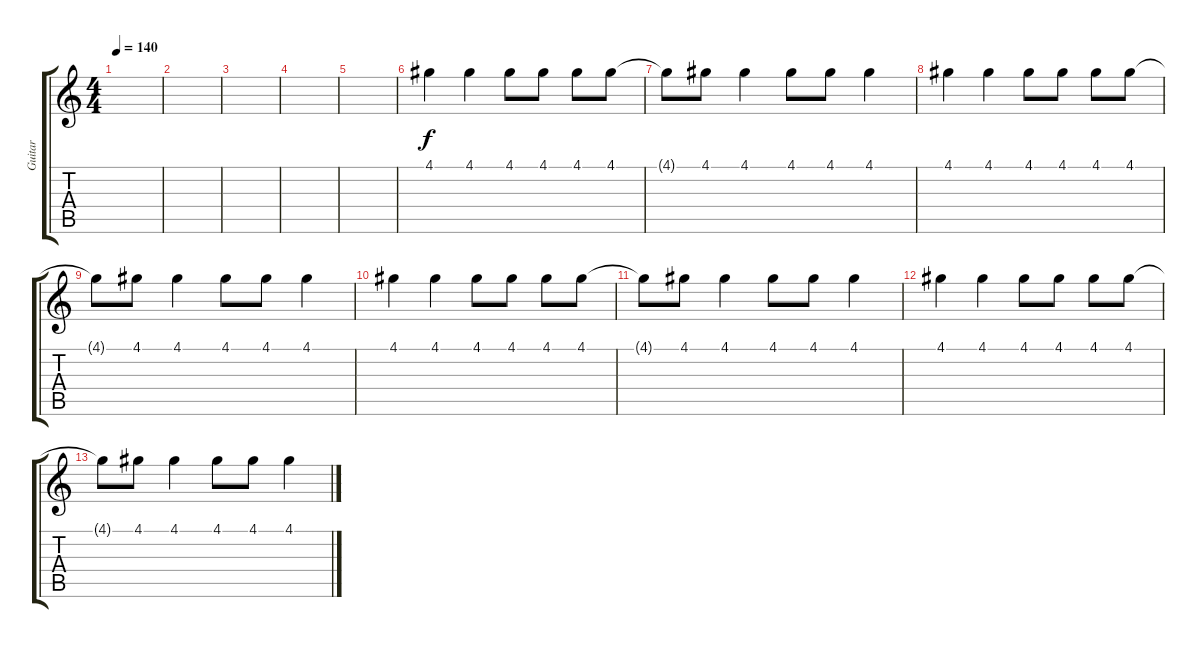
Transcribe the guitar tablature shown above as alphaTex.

\track ("Guitar" "Guitar") {instrument distortionguitar}
\staff {score tabs}
\tuning (E4 B3 G3 D3 A2 E2) {hide}
\ts (4 4)
\tempo 140
\clef g2
\ks c
|
|
|
|
|
4.1.4{instrument distortionguitar} 4.1.4 4.1.8 4.1.8 4.1.8 4.1.8 |
4.1{t}.8 4.1.8 4.1.4 4.1.8 4.1.8 4.1.4 |
4.1.4 4.1.4 4.1.8 4.1.8 4.1.8 4.1.8 |
4.1{t}.8 4.1.8 4.1.4 4.1.8 4.1.8 4.1.4 |
4.1.4 4.1.4 4.1.8 4.1.8 4.1.8 4.1.8 |
4.1{t}.8 4.1.8 4.1.4 4.1.8 4.1.8 4.1.4 |
4.1.4 4.1.4 4.1.8 4.1.8 4.1.8 4.1.8 |
4.1{t}.8 4.1.8 4.1.4 4.1.8 4.1.8 4.1.4
